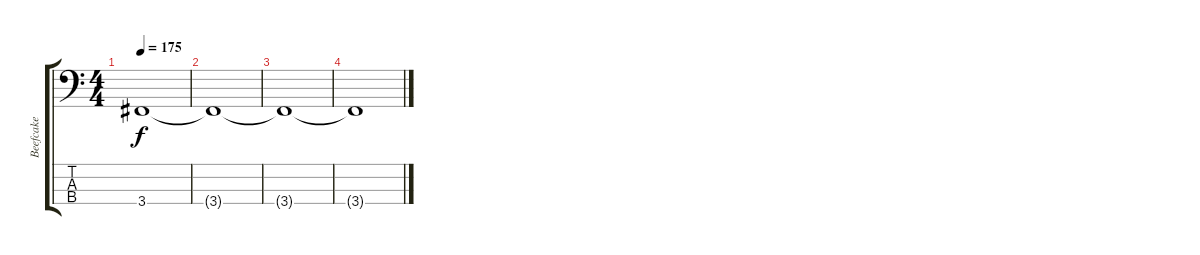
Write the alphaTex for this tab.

\track ("Beefcake" "Beefcake") {instrument electricbasspick}
\staff {score tabs}
\tuning (Gb2 Db2 Ab1 Eb1) {hide}
\ts (4 4)
\tempo 175
\clef f4
\ks c
3.4{t}.1{dy f} |
3.4{t}.1 |
3.4{t}.1 |
3.4{t}.1
